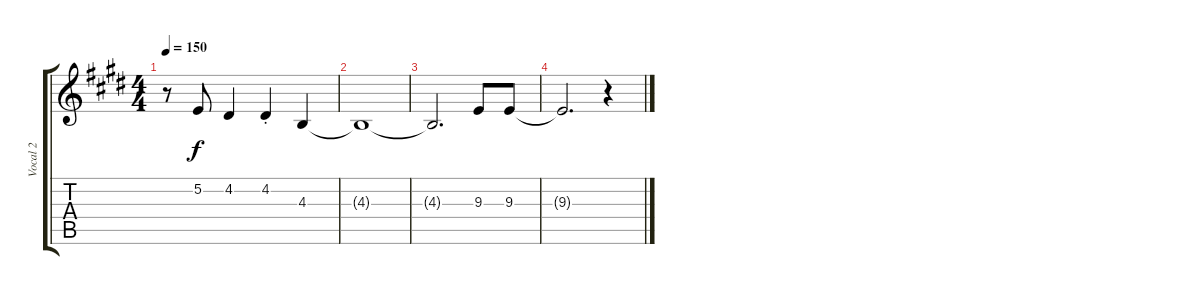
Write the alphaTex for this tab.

\track ("Vocal 2" "Vocal 2") {instrument tenorsax}
\staff {score tabs}
\tuning (E4 B3 G3 D3 A2 E2) {hide}
\ts (4 4)
\tempo 150
\clef g2
\ks e
r.8{dy f} 5.2.8 4.2.4 4.2{st}.4 4.3.4 |
4.3{t}.1 |
4.3{t}.2{d} 9.3.8 9.3.8 |
9.3{t}.2{d} r.4
